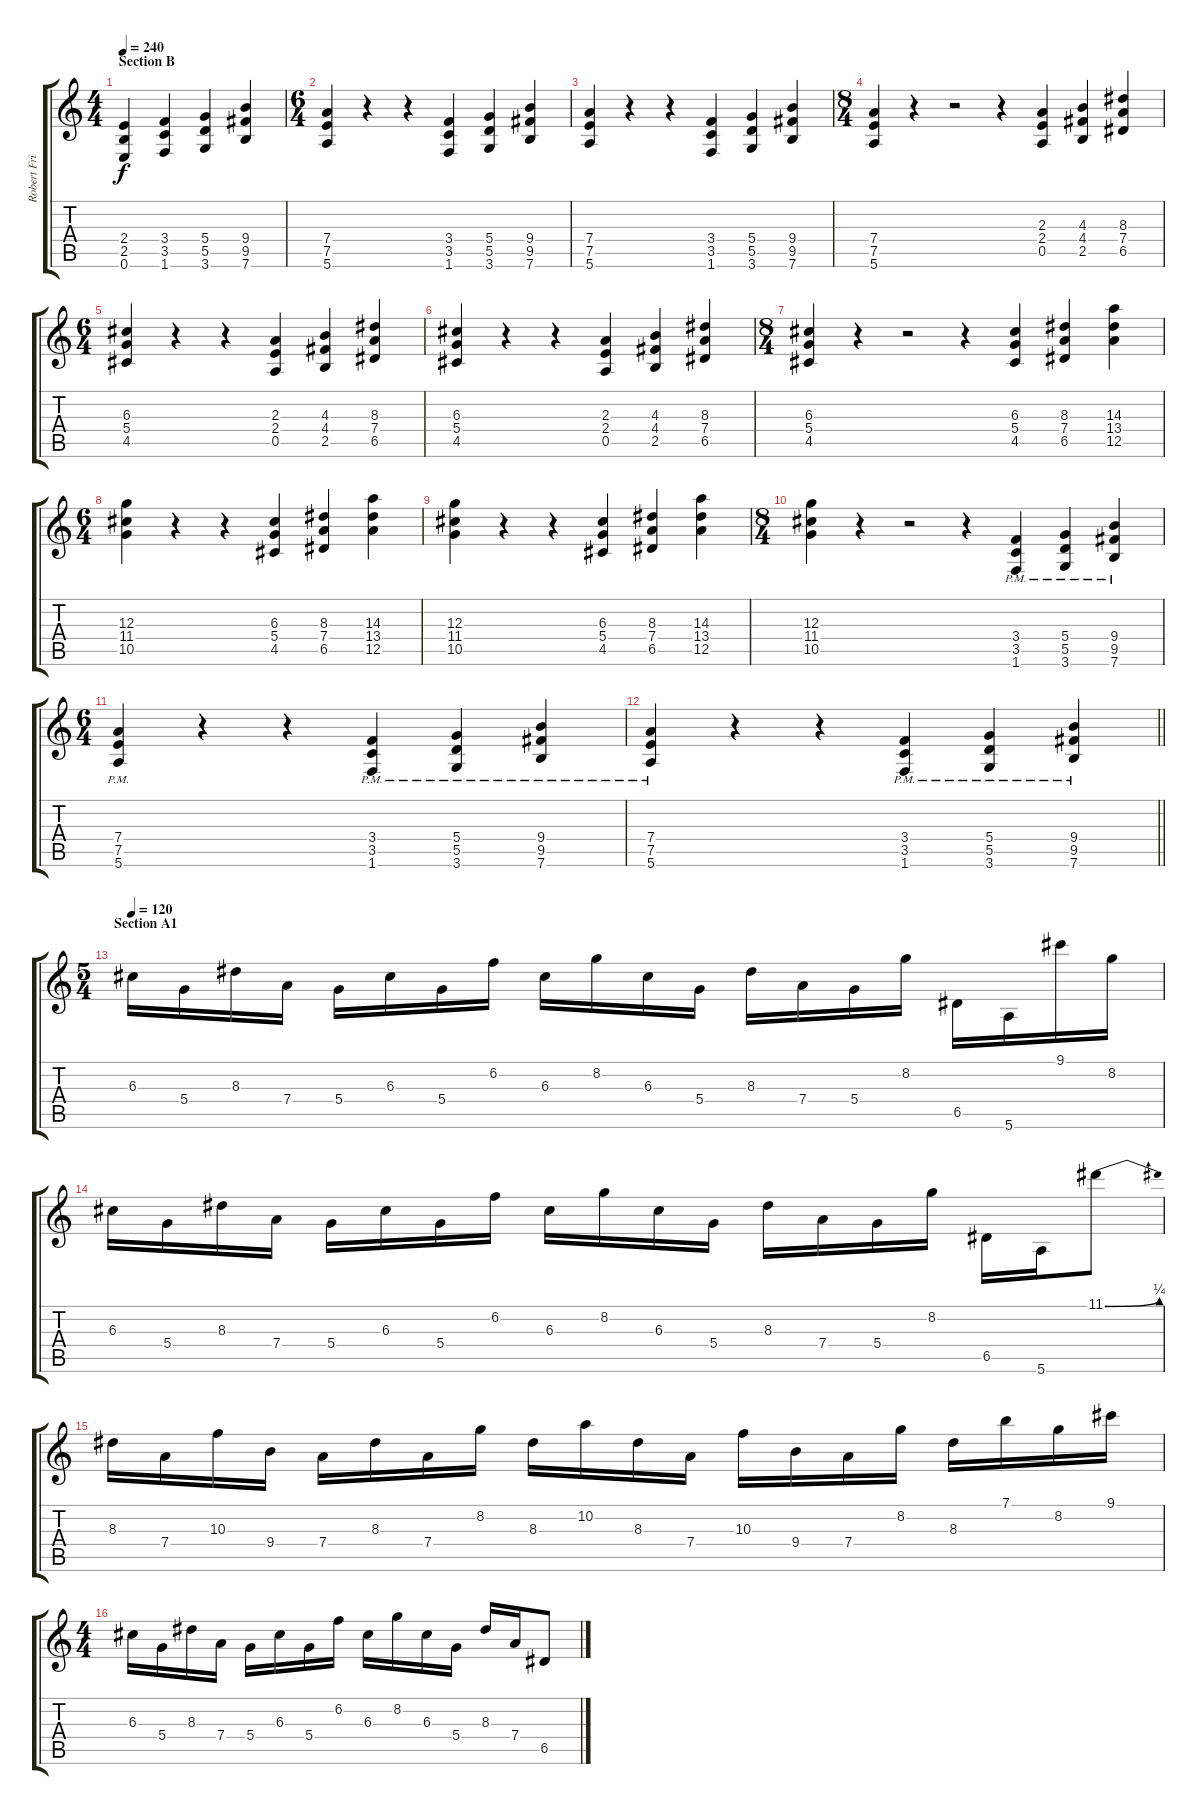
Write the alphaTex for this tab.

\track ("Robert Fripp" "Robert Fri") {instrument electricguitarclean}
\staff {score tabs}
\tuning (E4 B3 G3 D3 A2 E2) {hide}
\ts (4 4)
\section ("" "Section B")
\tempo 240
\clef g2
\ks c
(2.4 2.5 0.6).4{dy f} (3.4 3.5 1.6).4 (5.4 5.5 3.6).4 (9.4 9.5 7.6).4 |
\ts (6 4)
(7.4 7.5 5.6).4 r.4 r.4 (3.4 3.5 1.6).4 (5.4 5.5 3.6).4 (9.4 9.5 7.6).4 |
(7.4 7.5 5.6).4 r.4 r.4 (3.4 3.5 1.6).4 (5.4 5.5 3.6).4 (9.4 9.5 7.6).4 |
\ts (8 4)
(7.4 7.5 5.6).4 r.4 r.2 r.4 (2.3 2.4 0.5).4 (4.3 4.4 2.5).4 (8.3 7.4 6.5).4 |
\ts (6 4)
(6.3 5.4 4.5).4 r.4 r.4 (2.3 2.4 0.5).4 (4.3 4.4 2.5).4 (8.3 7.4 6.5).4 |
(6.3 5.4 4.5).4 r.4 r.4 (2.3 2.4 0.5).4 (4.3 4.4 2.5).4 (8.3 7.4 6.5).4 |
\ts (8 4)
(6.3 5.4 4.5).4 r.4 r.2 r.4 (6.3 5.4 4.5).4 (8.3 7.4 6.5).4 (14.3 13.4 12.5).4 |
\ts (6 4)
(12.3 11.4 10.5).4 r.4 r.4 (6.3 5.4 4.5).4 (8.3 7.4 6.5).4 (14.3 13.4 12.5).4 |
(12.3 11.4 10.5).4 r.4 r.4 (6.3 5.4 4.5).4 (8.3 7.4 6.5).4 (14.3 13.4 12.5).4 |
\ts (8 4)
(12.3 11.4 10.5).4 r.4 r.2 r.4 (3.4 3.5 1.6{pm}).4 (5.4 5.5 3.6{pm}).4 (9.4 9.5 7.6{pm}).4 |
\ts (6 4)
(7.4 7.5{pm} 5.6).4 r.4 r.4 (3.4 3.5{pm} 1.6).4 (5.4 5.5{pm} 3.6).4 (9.4 9.5{pm} 7.6).4 |
\barLineRight lightlight
(7.4 7.5{pm} 5.6).4 r.4 r.4 (3.4 3.5{pm} 1.6).4 (5.4 5.5{pm} 3.6).4 (9.4 9.5{pm} 7.6).4 |
\ts (5 4)
\section ("" "Section A1")
\tempo 120
6.3.16{instrument electricguitarclean} 5.4.16 8.3.16 7.4.16 5.4.16 6.3.16 5.4.16 6.2.16 6.3.16 8.2.16 6.3.16 5.4.16 8.3.16 7.4.16 5.4.16 8.2.16 6.5.16 5.6.16 9.1.16 8.2.16 |
6.3.16 5.4.16 8.3.16 7.4.16 5.4.16 6.3.16 5.4.16 6.2.16 6.3.16 8.2.16 6.3.16 5.4.16 8.3.16 7.4.16 5.4.16 8.2.16 6.5.16 5.6.16 11.1{be (bend 0 0 60 1)}.8 |
8.3.16 7.4.16 10.3.16 9.4.16 7.4.16 8.3.16 7.4.16 8.2.16 8.3.16 10.2.16 8.3.16 7.4.16 10.3.16 9.4.16 7.4.16 8.2.16 8.3.16 7.1.16 8.2.16 9.1.16 |
\ts (4 4)
6.3.16 5.4.16 8.3.16 7.4.16 5.4.16 6.3.16 5.4.16 6.2.16 6.3.16 8.2.16 6.3.16 5.4.16 8.3.16 7.4.16 6.5.8
